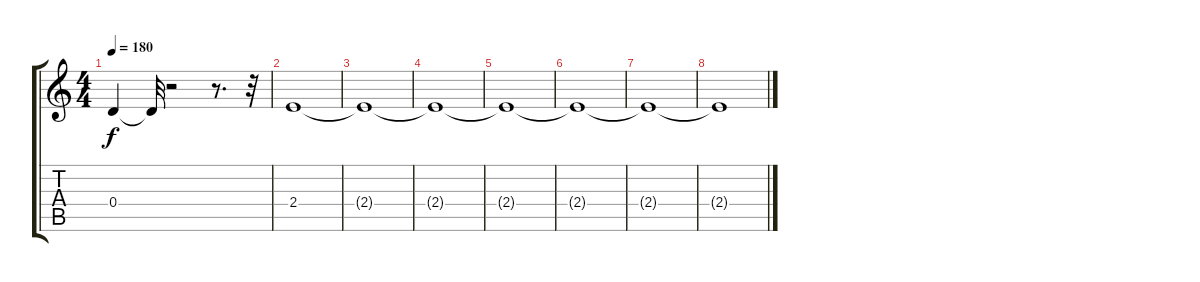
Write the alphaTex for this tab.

\track "" {instrument electricbasspick}
\staff {score tabs}
\tuning (E4 B3 G3 D3 A2 E2) {hide}
\ts (4 4)
\tempo 180
\clef g2
\ks c
0.4{t}.4{dy f} 0.4{t}.32 r.2 r.8{d} r.32 |
2.4.1 |
2.4{t}.1 |
2.4{t}.1 |
2.4{t}.1 |
2.4{t}.1 |
2.4{t}.1 |
2.4{t}.1
